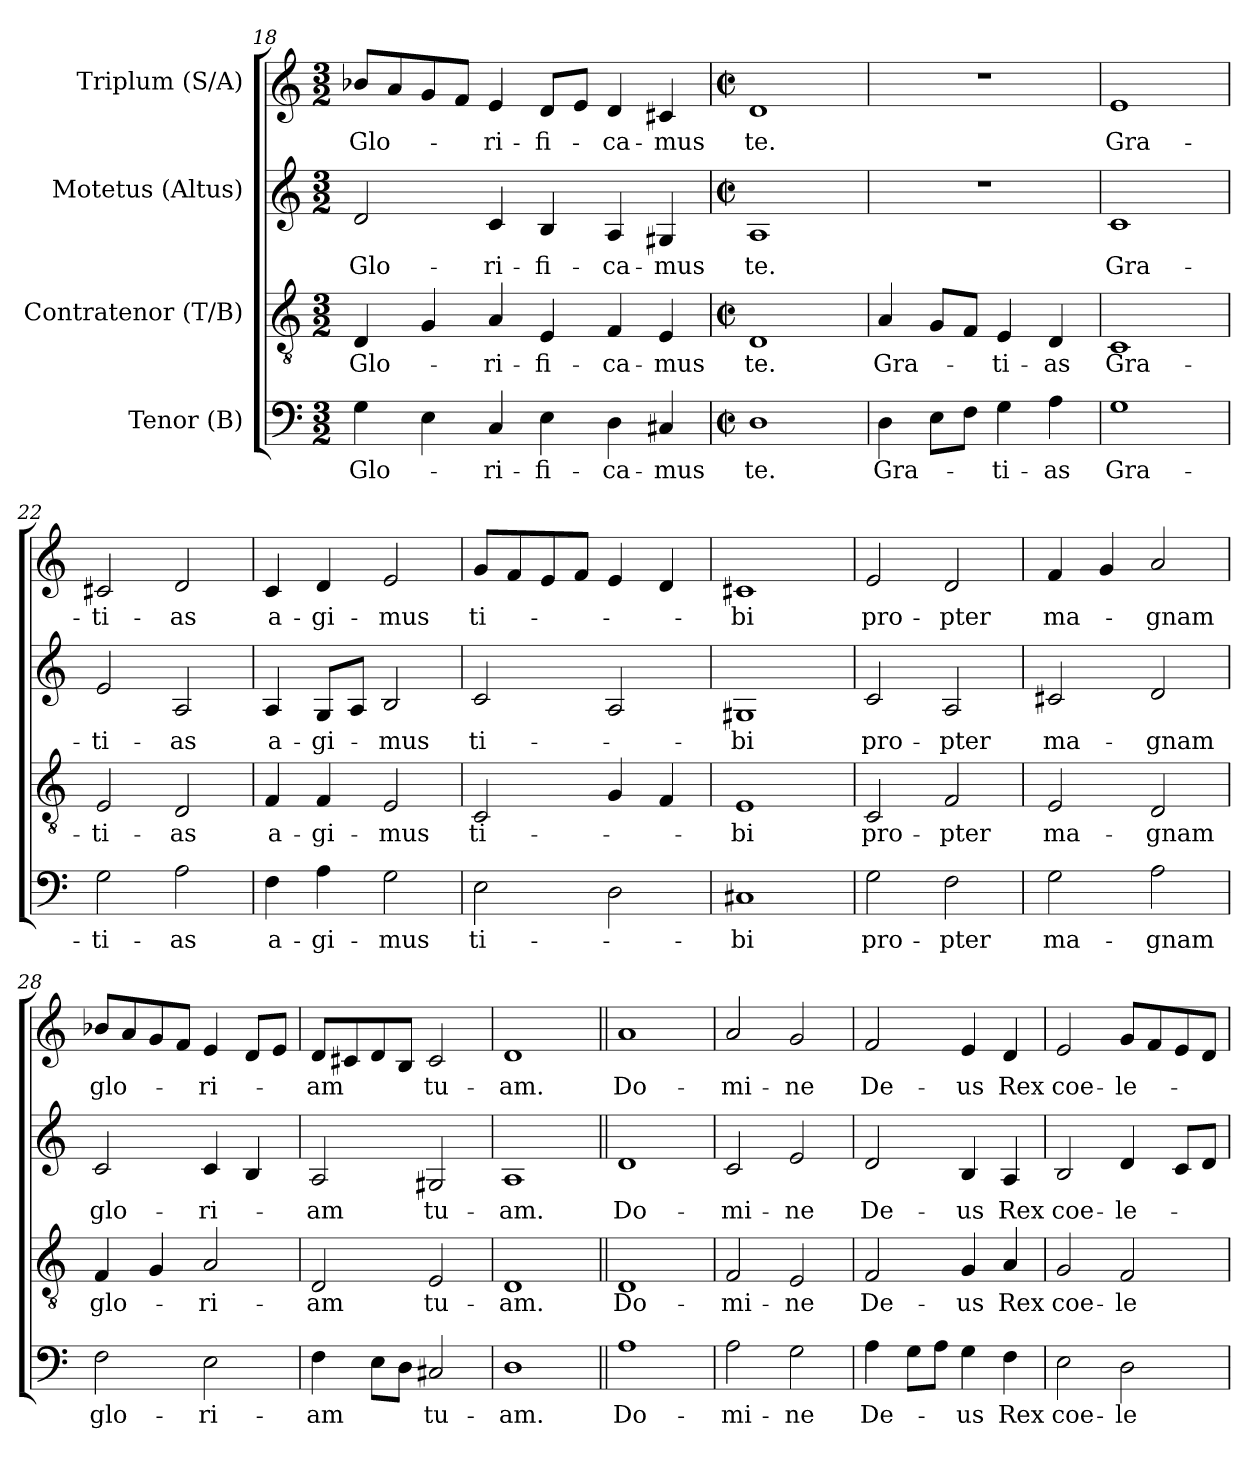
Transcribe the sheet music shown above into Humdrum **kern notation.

**kern	**text	**kern	**text	**kern	**text	**kern	**text
*part4	*part4	*part3	*part3	*part2	*part2	*part1	*part1
*staff4	*staff4	*staff3	*staff3	*staff2	*staff2	*staff1	*staff1
*I"Tenor  (B)	*	*I"Contratenor       (T/B)	*	*I"Motetus  (Altus)	*	*I"Triplum   (S/A)	*
*clefF4	*	*clefGv2	*	*clefG2	*	*clefG2	*
*k[]	*	*k[]	*	*k[]	*	*k[]	*
*C:	*	*C:	*	*C:	*	*C:	*
*M3/2	*	*M3/2	*	*M3/2	*	*M3/2	*
=18	=18	=18	=18	=18	=18	=18	=18
!	!LO:LY:b	!	!LO:LY:b	!	!LO:LY:b	!	!LO:LY:b
4G\	Glo-	4D/	Glo-	2d/	Glo-	8b-i/L	Glo-
.	.	.	.	.	.	8a/	.
4E\	.	4G/	.	.	.	8g/	.
.	.	.	.	.	.	8f/J	.
!	!LO:LY:b	!	!LO:LY:b	!	!LO:LY:b	!	!LO:LY:b
4C/	-ri-	4A/	-ri-	4c/	-ri-	4e/	-ri-
!	!LO:LY:b	!	!LO:LY:b	!	!LO:LY:b	!	!LO:LY:b
4E\	-fi-	4E/	-fi-	4B/	-fi-	8d/L	-fi-
.	.	.	.	.	.	8e/J	.
!	!LO:LY:b	!	!LO:LY:b	!	!LO:LY:b	!	!LO:LY:b
4D\	-ca-	4F/	-ca-	4A/	-ca-	4d/	-ca-
!	!LO:LY:b	!	!LO:LY:b	!	!LO:LY:b	!	!LO:LY:b
4C#X/	-mus	4E/	-mus	4G#X/	-mus	4c#X/	-mus
!!LO:PB:g=z
=19	=19	=19	=19	=19	=19	=19	=19
*M2/2	*	*M2/2	*	*M2/2	*	*M2/2	*
*met(c|)	*	*met(c|)	*	*met(c|)	*	*met(c|)	*
!	!LO:LY:b	!	!LO:LY:b	!	!LO:LY:b	!	!LO:LY:b
1D	te.	1D	te.	1A	te.	1d	te.
=20	=20	=20	=20	=20	=20	=20	=20
!	!LO:LY:b	!	!LO:LY:b	!	!	!	!
4D\	Gra-	4A/	Gra-	1r	.	1r	.
8E\L	.	8G/L	.	.	.	.	.
8F\J	.	8F/J	.	.	.	.	.
!	!LO:LY:b	!	!LO:LY:b	!	!	!	!
4G\	-ti-	4E/	-ti-	.	.	.	.
!	!LO:LY:b	!	!LO:LY:b	!	!	!	!
4A\	-as	4D/	-as	.	.	.	.
=21	=21	=21	=21	=21	=21	=21	=21
!	!LO:LY:b	!	!LO:LY:b	!	!LO:LY:b	!	!LO:LY:b
1G	Gra-	1C	Gra-	1c	Gra-	1e	Gra-
=22	=22	=22	=22	=22	=22	=22	=22
!	!LO:LY:b	!	!LO:LY:b	!	!LO:LY:b	!	!LO:LY:b
2G\	-ti-	2E/	-ti-	2e/	-ti-	2c#X/	-ti-
!	!LO:LY:b	!	!LO:LY:b	!	!LO:LY:b	!	!LO:LY:b
2A\	-as	2D/	-as	2A/	-as	2d/	-as
=23	=23	=23	=23	=23	=23	=23	=23
!	!LO:LY:b	!	!LO:LY:b	!	!LO:LY:b	!	!LO:LY:b
4F\	a-	4F/	a-	4A/	a-	4c/	a-
!	!LO:LY:b	!	!LO:LY:b	!	!LO:LY:b	!	!LO:LY:b
4A\	-gi-	4F/	-gi-	8G/L	-gi-	4d/	-gi-
.	.	.	.	8A/J	.	.	.
!	!LO:LY:b	!	!LO:LY:b	!	!LO:LY:b	!	!LO:LY:b
2G\	-mus	2E/	-mus	2B/	-mus	2e/	-mus
=24	=24	=24	=24	=24	=24	=24	=24
!	!LO:LY:b	!	!LO:LY:b	!	!LO:LY:b	!	!LO:LY:b
2E\	ti-	2C/	ti-	2c/	ti-	8g/L	ti-
.	.	.	.	.	.	8f/	.
.	.	.	.	.	.	8e/	.
.	.	.	.	.	.	8f/J	.
2D\	.	4G/	.	2A/	.	4e/	.
.	.	4F/	.	.	.	4d/	.
!!LO:LB:g=z
=25	=25	=25	=25	=25	=25	=25	=25
!	!LO:LY:b	!	!LO:LY:b	!	!LO:LY:b	!	!LO:LY:b
1C#X	-bi	1E	-bi	1G#X	-bi	1c#X	-bi
=26	=26	=26	=26	=26	=26	=26	=26
!	!LO:LY:b	!	!LO:LY:b	!	!LO:LY:b	!	!LO:LY:b
2G\	pro-	2C/	pro-	2c/	pro-	2e/	pro-
!	!LO:LY:b	!	!LO:LY:b	!	!LO:LY:b	!	!LO:LY:b
2F\	-pter	2F/	-pter	2A/	-pter	2d/	-pter
=27	=27	=27	=27	=27	=27	=27	=27
!	!LO:LY:b	!	!LO:LY:b	!	!LO:LY:b	!	!LO:LY:b
2G\	ma-	2E/	ma-	2c#X/	ma-	4f/	ma-
.	.	.	.	.	.	4g/	.
!	!LO:LY:b	!	!LO:LY:b	!	!LO:LY:b	!	!LO:LY:b
2A\	-gnam	2D/	-gnam	2d/	-gnam	2a/	-gnam
=28	=28	=28	=28	=28	=28	=28	=28
!	!LO:LY:b	!	!LO:LY:b	!	!LO:LY:b	!	!LO:LY:b
2F\	glo-	4F/	glo-	2c/	glo-	8b-i/L	glo-
.	.	.	.	.	.	8a/	.
.	.	4G/	.	.	.	8g/	.
.	.	.	.	.	.	8f/J	.
!	!LO:LY:b	!	!LO:LY:b	!	!LO:LY:b	!	!LO:LY:b
2E\	-ri-	2A/	-ri-	4c/	-ri-	4e/	-ri-
.	.	.	.	4B/	.	8d/L	.
.	.	.	.	.	.	8e/J	.
=29	=29	=29	=29	=29	=29	=29	=29
!	!LO:LY:b	!	!LO:LY:b	!	!LO:LY:b	!	!LO:LY:b
4F\	-am	2D/	-am	2A/	-am	8d/L	-am
.	.	.	.	.	.	8c#X/	.
8E\L	.	.	.	.	.	8d/	.
8D\J	.	.	.	.	.	8B/J	.
!	!LO:LY:b	!	!LO:LY:b	!	!LO:LY:b	!	!LO:LY:b
2C#X/	tu-	2E/	tu-	2G#X/	tu-	2c#/	tu-
=30	=30	=30	=30	=30	=30	=30	=30
!	!LO:LY:b	!	!LO:LY:b	!	!LO:LY:b	!	!LO:LY:b
1D	-am.	1D	-am.	1A	-am.	1d	-am.
!!LO:LB:g=z
=31||	=31||	=31||	=31||	=31||	=31||	=31||	=31||
!	!LO:LY:b	!	!LO:LY:b	!	!LO:LY:b	!	!LO:LY:b
1A	Do-	1D	Do-	1d	Do-	1a	Do-
=32	=32	=32	=32	=32	=32	=32	=32
!	!LO:LY:b	!	!LO:LY:b	!	!LO:LY:b	!	!LO:LY:b
2A\	-mi-	2F/	-mi-	2c/	-mi-	2a/	-mi-
!	!LO:LY:b	!	!LO:LY:b	!	!LO:LY:b	!	!LO:LY:b
2G\	-ne	2E/	-ne	2e/	-ne	2g/	-ne
=33	=33	=33	=33	=33	=33	=33	=33
!	!LO:LY:b	!	!LO:LY:b	!	!LO:LY:b	!	!LO:LY:b
4A\	De-	2F/	De-	2d/	De-	2f/	De-
8G\L	.	.	.	.	.	.	.
8A\J	.	.	.	.	.	.	.
!	!LO:LY:b	!	!LO:LY:b	!	!LO:LY:b	!	!LO:LY:b
4G\	-us	4G/	-us	4B/	-us	4e/	-us
!	!LO:LY:b	!	!LO:LY:b	!	!LO:LY:b	!	!LO:LY:b
4F\	Rex	4A/	Rex	4A/	Rex	4d/	Rex
=34	=34	=34	=34	=34	=34	=34	=34
!	!LO:LY:b	!	!LO:LY:b	!	!LO:LY:b	!	!LO:LY:b
2E\	coe-	2G/	coe-	2B/	coe-	2e/	coe-
!	!LO:LY:b	!	!LO:LY:b	!	!LO:LY:b	!	!LO:LY:b
2D\	-le-	2F/	-le-	4d/	-le-	8g/L	-le-
.	.	.	.	.	.	8f/	.
.	.	.	.	8c/L	.	8e/	.
.	.	.	.	8d/J	.	8d/J	.
=	=	=	=	=	=	=	=
*-	*-	*-	*-	*-	*-	*-	*-
